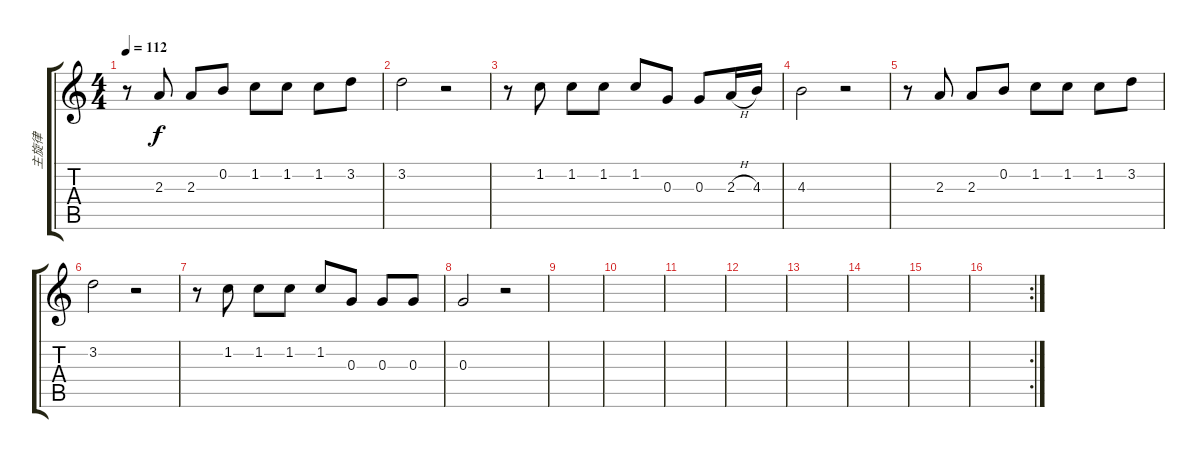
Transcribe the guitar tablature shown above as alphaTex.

\track ("主旋律" "主旋律") {instrument overdrivenguitar}
\staff {score tabs}
\tuning (E4 B3 G3 D3 A2 E2) {hide}
\ts (4 4)
\tempo 112
\clef g2
\ks c
r.8{dy f} 2.3.8 2.3.8 0.2.8 1.2.8 1.2.8 1.2.8 3.2.8 |
3.2.2 r.2 |
r.8 1.2.8 1.2.8 1.2.8 1.2.8 0.3.8 0.3.8 2.3{h}.16 4.3.16 |
4.3.2 r.2 |
r.8 2.3.8 2.3.8 0.2.8 1.2.8 1.2.8 1.2.8 3.2.8 |
3.2.2 r.2 |
r.8 1.2.8 1.2.8 1.2.8 1.2.8 0.3.8 0.3.8 0.3.8 |
0.3.2 r.2 |
|
|
|
|
|
|
|
\rc 2
